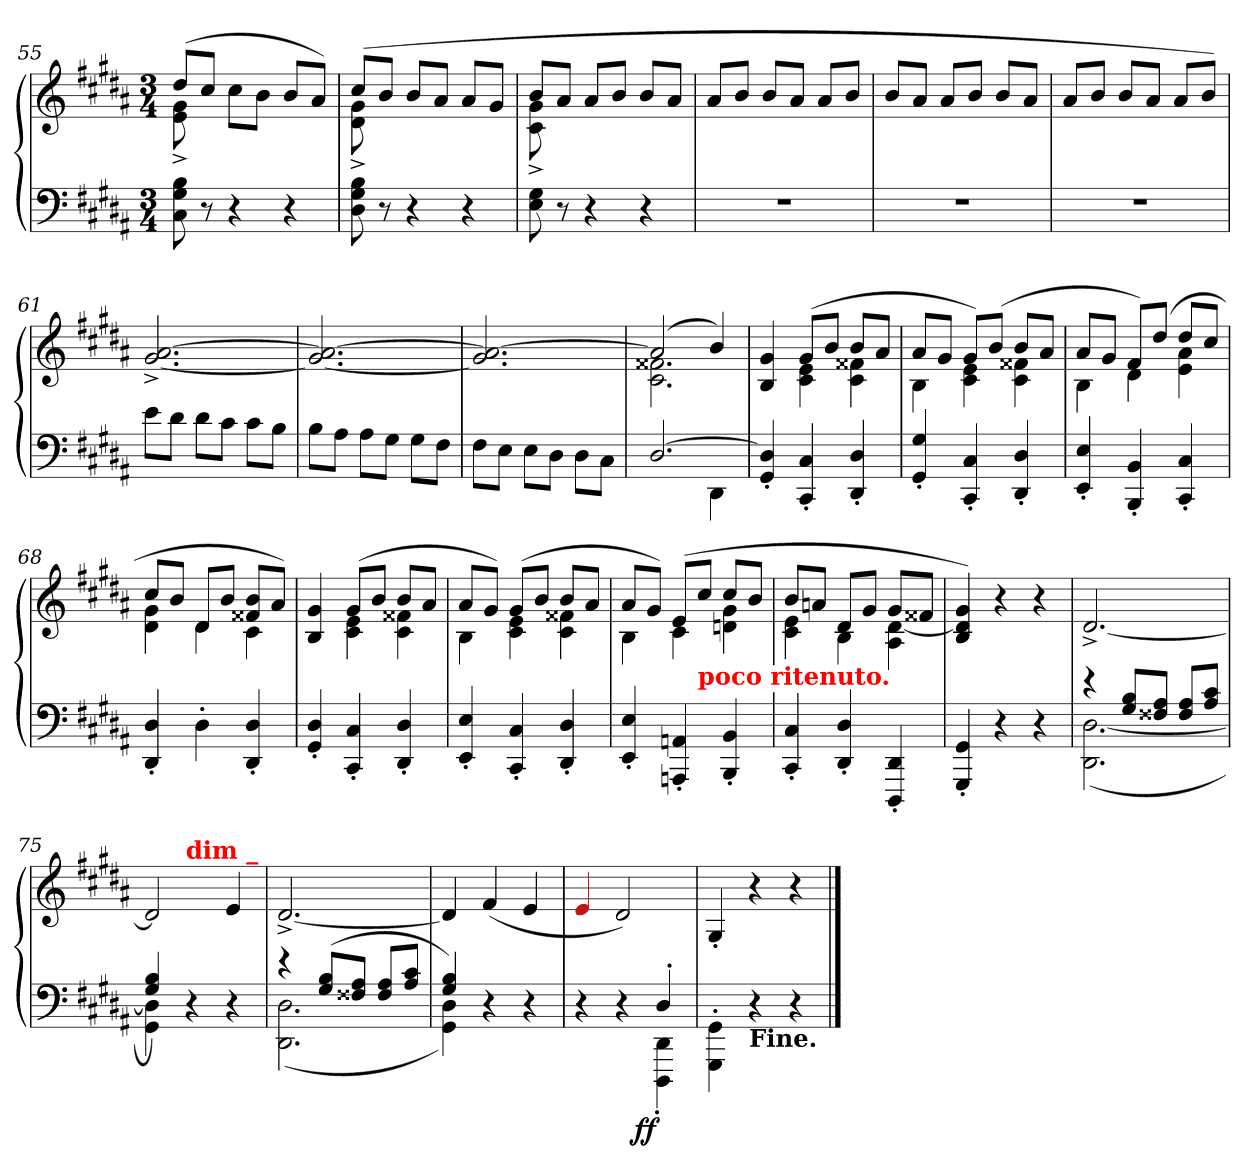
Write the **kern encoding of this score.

**kern	**kern	**dynam
*part1	*part1	*part1
*staff2	*staff1	*staff1/2
*clefF4	*clefG2	*
*k[f#c#g#d#a#]	*k[f#c#g#d#a#]	*
*B:	*B:	*
*M3/4	*M3/4	*
=55	=55	=55
*	*^	*
8B 8G# 8C#	(>8dd#L	8g#^< 8e^<	.
8r	8cc#J	8ryy	.
4r	8cc#L	2ryy	.
.	8bJ	.	.
4r	8bL	.	.
.	8a#J)	.	.
=56	=56	=56	=56
8B 8G# 8D#	(>8cc#L	8g#^< 8d#^<	.
8r	8bJ	8ryy	.
4r	8bL	2ryy	.
.	8a#J	.	.
4r	8a#L	.	.
.	8g#J	.	.
=57	=57	=57	=57
8G# 8E	8bL	8g#^< 8c#^<	.
8r	8a#J	8ryy	.
4r	8a#L	2ryy	.
.	8bJ	.	.
4r	8bL	.	.
.	8a#J	.	.
*	*v	*v	*
=58	=58	=58
2.r	8a#L	.
.	8bJ	.
.	8bL	.
.	8a#J	.
.	8a#L	.
.	8bJ	.
=59	=59	=59
2.r	8bL	.
.	8a#J	.
.	8a#L	.
.	8bJ	.
.	8bL	.
.	8a#J	.
=60	=60	=60
2.r	8a#L	.
.	8bJ	.
.	8bL	.
.	8a#J	.
.	8a#L	.
.	8bJ)	.
=61	=61	=61
8e\L	[2.a#^>/ [2.g#^>/	.
8d#\J	.	.
8d#L	.	.
8c#J	.	.
8c#L	.	.
8BJ	.	.
=62	=62	=62
8BL	2.a#_ 2.g#_	.
8A#J	.	.
8A#L	.	.
8G#J	.	.
8G#L	.	.
8F#J	.	.
=63	=63	=63
8F#L	2.a#_ 2.g#]	.
8EJ	.	.
8EL	.	.
8D#J	.	.
8D#\L	.	.
8C#J	.	.
=64	=64	=64
*^	*^	*
[2.D#	2ryy	(>2a#]	2.f##X 2.c#	.
.	4DD#	4b)	.	.
*v	*v	*	*	*
=65	=65	=65	=65
4D#]'< 4GG#'<	4g# 4B	4ryy	.
4C#'< 4CC#'<	(>8g#L	4e 4c#	.
.	8bJ	.	.
4D#'< 4DD#'<	8bL	4f##X 4c#	.
.	8a#J	.	.
=66	=66	=66	=66
4G#'< 4GG#'<	8a#L	4B	.
.	8g#J	.	.
4C#'< 4CC#'<	8g#L)	4e 4c#	.
.	(>8bJ	.	.
4D#'< 4DD#'<	8bL	4f##X 4c#	.
.	8a#J	.	.
=67	=67	=67	=67
4E'< 4EE'<	8a#L	4B	.
.	8g#J	.	.
4BB'< 4BBB'<	8f#L)	4d#	.
.	(>8dd#J	.	.
4C#'< 4CC#'<	8dd#L	4a# 4e	.
.	8cc#J	.	.
=68	=68	=68	=68
4D#'< 4DD#'<	8cc#L	4g# 4d#	.
.	8bJ	.	.
4D#'>	8d#L	4d#	.
.	8bJ	.	.
4D#'< 4DD#'<	8b 8f##XL	4c#	.
.	8a#J)	.	.
=69	=69	=69	=69
4D#' 4GG#'	4g# 4B	4ryy	.
4C#' 4CC#'	(>8g#L	4e 4c#	.
.	8bJ	.	.
4D#' 4DD#'	8bL	4f##X 4c#	.
.	8a#J	.	.
=70	=70	=70	=70
4E'< 4EE'<	8a#L	4B	.
.	8g#J)	.	.
4C#'< 4CC#'<	(>8g#L	4e 4c#	.
.	8bJ	.	.
4D#'< 4DD#'<	8bL	4f##X 4c#	.
.	8a#J	.	.
=71	=71	=71	=71
4E'< 4EE'<	8a#L	4B	.
.	8g#J)	.	.
4AAn'< 4AAAn'<	(>8eL	4c#	.
!	!LO:TX:b:B:color=red:t=poco ritenuto.	!	!
.	8cc#J	.	.
4BB'< 4BBB'<	8cc#L	4g# 4dn	.
.	8bJ	.	.
=72	=72	=72	=72
4C#'< 4CC#'<	8bL	4e 4c#	.
.	8anJ	.	.
4D#'< 4DD#'<	8d#L	4B	.
.	8g#J	.	.
4DD#'< 4DDD#'<	8g#L	[4d# 4A#	.
.	8f##XJ	.	.
*	*v	*v	*
=73	=73	=73
4GG#'< 4GGG#'<	4g# 4d#] 4B)	.
4r	4r	.
4r	4r	.
=74	=74	=74
*^	*	*
4re	(<[2.D# 2.DD#	[2.d#^>	.
8B 8G#L	.	.	.
8A# 8F##XJ	.	.	.
8A# 8F##L	.	.	.
8c# 8A#J	.	.	.
=75	=75	=75	=75
*	*	*^	*
4B 4G#)	4D#] 4GG#	2d#]	4ryy	.
!	!	!	!LO:TX:a:B:color=red:t=dim _	!
4r	2ryy	.	2ryy	.
4r	.	4e	.	.
*	*	*v	*v	*
=76	=76	=76	=76
4re	(<2.D# 2.DD#	[2.d#^>	.
(<8B 8G#L	.	.	.
8A# 8F##XJ	.	.	.
8A# 8F##L	.	.	.
8c# 8A#J	.	.	.
=77	=77	=77	=77
4B 4G#)	4D# 4GG#)	4d#]	.
4r	2ryy	(>4f#	.
4r	.	4e	.
=78	=78	=78	=78
4r	2ryy	4Re	.
4r	.	2d#)	.
!	!	!	!LO:DY:b=2:rj
4D#'>	4DD#'> 4DDD#'>	.	ff
*v	*v	*	*
=79	=79	=79
4GG#'>\ 4GGG#'>\	4G#'>/	.
!LO:TX:b:B:t=Fine.	!	!
4r	4r	.
4r	4r	.
==	==	==
*-	*-	*-
